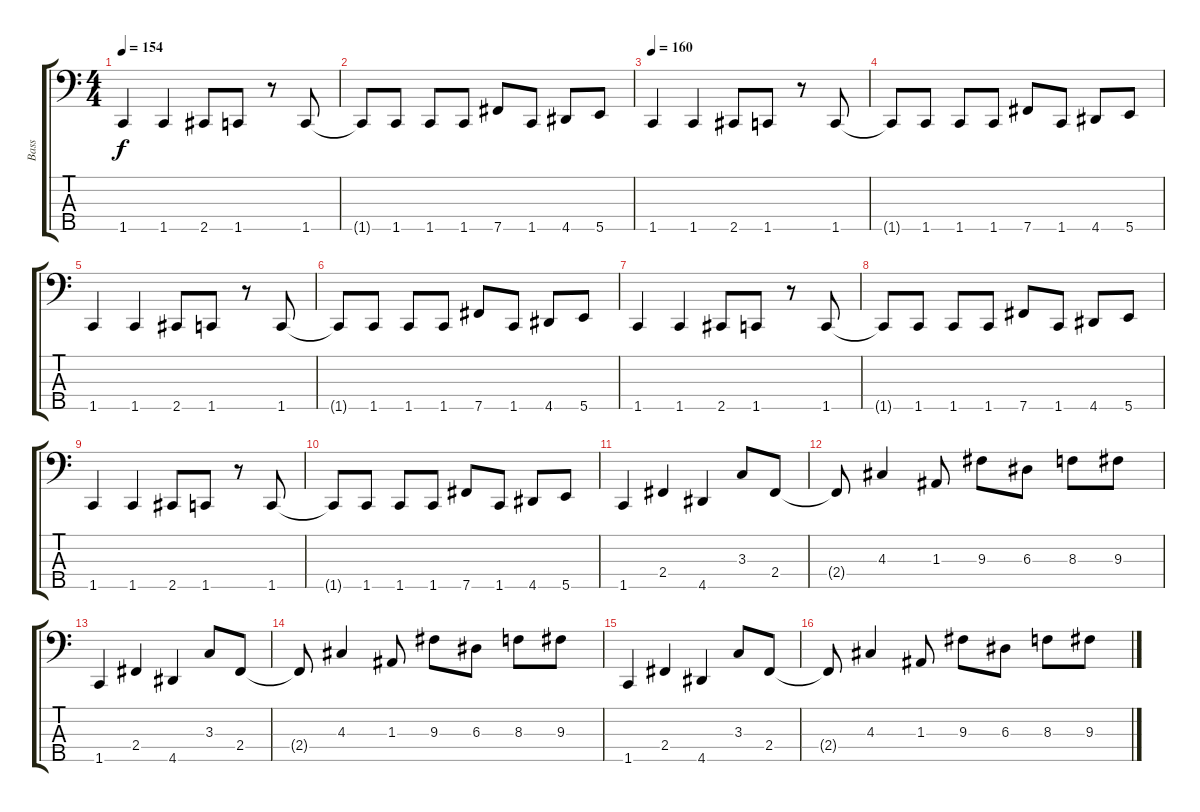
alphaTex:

\track ("Bass" "Bass") {instrument electricbassfinger}
\staff {score tabs}
\tuning (G2 D2 A1 E1 B0) {hide}
\ts (4 4)
\tempo 154
\clef f4
\ks c
1.5.4{dy f} 1.5.4 2.5.8 1.5.8 r.8 1.5.8 |
1.5{t}.8 1.5.8 1.5.8 1.5.8 7.5.8 1.5.8 4.5.8 5.5.8 |
\tempo 160
1.5.4 1.5.4 2.5.8 1.5.8 r.8 1.5.8 |
1.5{t}.8 1.5.8 1.5.8 1.5.8 7.5.8 1.5.8 4.5.8 5.5.8 |
1.5.4 1.5.4 2.5.8 1.5.8 r.8 1.5.8 |
1.5{t}.8 1.5.8 1.5.8 1.5.8 7.5.8 1.5.8 4.5.8 5.5.8 |
1.5.4 1.5.4 2.5.8 1.5.8 r.8 1.5.8 |
1.5{t}.8 1.5.8 1.5.8 1.5.8 7.5.8 1.5.8 4.5.8 5.5.8 |
1.5.4 1.5.4 2.5.8 1.5.8 r.8 1.5.8 |
1.5{t}.8 1.5.8 1.5.8 1.5.8 7.5.8 1.5.8 4.5.8 5.5.8 |
1.5.4 2.4.4 4.5.4 3.3.8 2.4.8 |
2.4{t}.8 4.3.4 1.3.8 9.3.8 6.3.8 8.3.8 9.3.8 |
1.5.4 2.4.4 4.5.4 3.3.8 2.4.8 |
2.4{t}.8 4.3.4 1.3.8 9.3.8 6.3.8 8.3.8 9.3.8 |
1.5.4 2.4.4 4.5.4 3.3.8 2.4.8 |
2.4{t}.8 4.3.4 1.3.8 9.3.8 6.3.8 8.3.8 9.3.8
